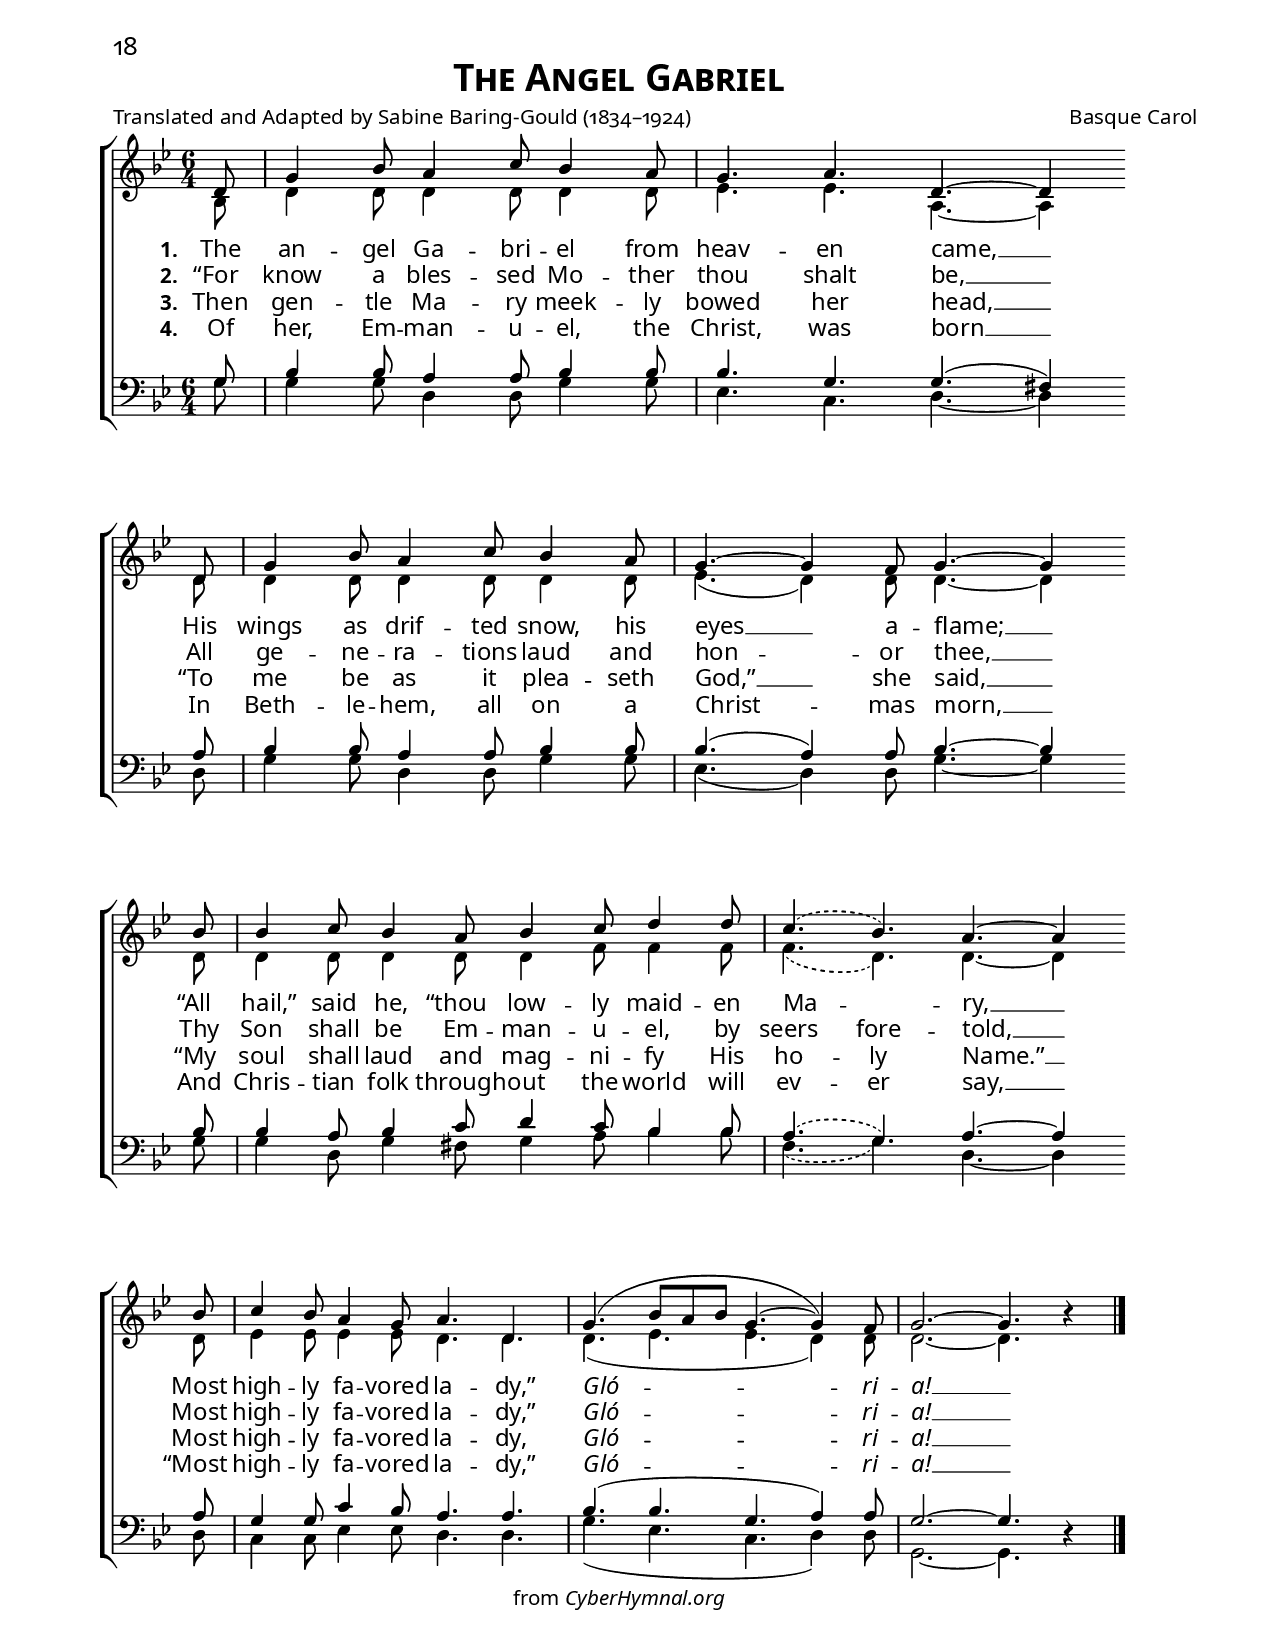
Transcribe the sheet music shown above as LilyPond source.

\version "2.14.2"
\include "util.ly"
\header {
  title = \markup{\override #'(font-name . "Garamond Premier Pro Semibold"){ \abs-fontsize #18 \smallCapsOldStyle"The Angel Gabriel"}}
  poet = \markup\oldStyleNum"Translated and Adapted by Sabine Baring-Gould (1834–1924)"
  composer = \markup\oldStyleNum"Basque Carol"
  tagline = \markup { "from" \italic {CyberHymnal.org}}
}
\paper {
  %print-all-headers = ##t
  paper-height = 11\in
  paper-width = 8.5\in
  indent = 0\in
  %system-system-spacing = #'((basic-distance . 10) (padding . 0))
  %system-system-spacing =
  %  #'((basic-distance . 0)
  %     (minimum-distance . 0)
  %     (padding . -0.35)
  %     (stretchability . 100))
  ragged-last-bottom = ##f
  ragged-bottom = ##f
  two-sided = ##t
  inner-margin = 1\in
  outer-margin = 0.75\in
  top-margin = 0.26\in
  bottom-margin = 0.25\in
  first-page-number = #018
  print-first-page-number = ##t
  headerLine = ""
  oddHeaderMarkup = \markup\fill-line{
     \override #'(font-name . "Garamond Premier Pro")\abs-fontsize #12.5
     \combine 
        \fill-line{"" \on-the-fly #print-page-number-check-first
        \oldStylePageNum""
        }
        \fill-line{\headerLine}
  }
  evenHeaderMarkup = \markup {
     \override #'(font-name . "Garamond Premier Pro")\abs-fontsize #12.5
     \combine
        \on-the-fly #print-page-number-check-first
        \oldStylePageNum""
        \fill-line{\headerLine}
  }
}
#(set-global-staff-size 18) \paper{ #(define fonts (make-pango-font-tree "Garamond Premier Pro" "Garamond Premier Pro" "Garamond Premier Pro" (/ 18 20))) }
global = {
  \key bes \major
  \time 6/4
}

sopMusic = \relative c' {
  \partial 8 d8 |
  \partial 8*9 g4 bes8 a4 c8 bes4 a8 |
  g4. a d,~ d4 \bar""\break d8 |
  
  \partial 8*9 g4 bes8 a4 c8 bes4 a8 |
  g4.~ g4 f8 g4.~ g4 \bar""\break bes8 |
  
  bes4 c8 bes4 a8 bes4 c8 d4 d8 |
  \slurDashed c4.( bes) \slurSolid a4.~ a4 \bar""\break bes8 |
  
  c4 bes8 a4 g8 a4. d, |
  g4.( bes8[ a bes] g4.~ g4) f8 |
  \partial 8*11 g2.~ g4. bes4\rest \bar "|."
}
sopWords = \lyricmode {
  
}

altoMusic = \relative c' {
  bes8 |
  d4 d8 d4 d8 d4 d8 |
  ees4. ees a,~ a4 d8 |
  
  d4 d8 d4 d8 d4 d8 |
  ees4.( d4) d8 d4.~ d4 d8 |
  
  d4 d8 d4 d8 d4 f8 f4 f8 |
  \slurDashed f4.( d) \slurSolid d4.~ d4 d8 |
  
  ees4 ees8 ees4 ees8 d4. d4. |
  d4.( ees ees d4) d8 |
  d2.~ d4. s4 \bar "|."
}
altoWords = \lyricmode {
  \dropLyricsV
  \set stanza = #"1. "
  The an -- gel Ga -- bri -- el from heav -- en came, __
  His wings as drif -- ted snow, his eyes __ a -- flame; __
  “All hail,” said he, “thou low -- ly maid -- en Ma -- ry, __
  Most high -- ly fa -- vored la -- dy,”
  \markup\italic Gló -- \markup\italic ri -- \markup\italic a! __
}
altoWordsII = \lyricmode {
  \dropLyricsV
  \set stanza = #"2. "
  “For know a bles -- sed Mo -- ther thou shalt be, __
  All ge -- ne -- ra -- tions laud and hon -- or thee, __
  Thy Son shall be Em -- man -- u -- el, by
  \set ignoreMelismata = ##t
  seers fore -- 
  \unset ignoreMelismata
  told, __
  Most high -- ly fa -- vored la -- dy,”
  \markup\italic Gló -- \markup\italic ri -- \markup\italic a! __
}
altoWordsIII = \lyricmode {
  \dropLyricsV
  \set stanza = #"3. "
  Then gen -- tle Ma -- ry meek -- ly bowed her head, __
  “To me be as it plea -- seth God,” __ she said, __
  “My soul shall laud and mag -- ni -- fy His
  \set ignoreMelismata = ##t
  ho -- ly
  \unset ignoreMelismata
  Name.”
__
  Most high -- ly fa -- vored la -- dy,
  \markup\italic Gló -- \markup\italic ri -- \markup\italic a! __
}
altoWordsIV = \lyricmode {
  \dropLyricsV
  \set stanza = #"4. "
  Of her, Em -- man -- u -- el, the Christ, was born __
  In Beth -- le -- hem, all on a Christ -- mas morn, __
  And Chris -- tian folk through -- out the world will
  \set ignoreMelismata = ##t
  ev -- er
  \unset ignoreMelismata
  say, __
  “Most high -- ly fa -- vored la -- dy,”
  \markup\italic Gló -- \markup\italic ri -- \markup\italic a! __
}

tenorMusic = \relative c' {
  g8 |
  bes4 bes8 a4 a8 bes4 bes8 |
  bes4. g g( fis4) a8 |
  
  bes4 bes8 a4 a8 bes4 bes8 |
  bes4.( a4) a8 bes4.~ bes4 bes8 |
  
  bes4 a8 bes4 c8 d4 c8 bes4 bes8 |
  \slurDashed a4.( g) \slurSolid a~ a4 a8 |
  
  g4 g8 c4 bes8 a4. a |
  bes4.( bes g a4) a8 |
  g2.~ g4. d4\rest \bar "|."
}
tenorWords = \lyricmode {

}

bassMusic = \relative c' {
  g8 |
  g4 g8 d4 d8 g4 g8 |
  ees4. c d~ d4 d8 |
  
  g4 g8 d4 d8 g4 g8 |
  ees4.( d4) d8 g4.~ g4 g8 |
  
  g4 d8 g4 fis8 g4 a8 bes4 bes8 |
  \slurDashed f4.( g) \slurSolid d4.~ d4 d8 |
  
  c4 c8 ees4 ees8 d4. d |
  g( ees c d4) d8 |
  g,2.~ g4. s4 \bar "|."
}
bassWords = \lyricmode {

}

\score {
  <<
   \new ChoirStaff <<
    \new Staff = women <<
      \new Voice = "sopranos" { \voiceOne << \global \sopMusic >> }
      \new Voice = "altos" { \voiceTwo << \global \altoMusic >> }
    >>
    \new Lyrics \with { alignAboveContext = #"women" \override VerticalAxisGroup #'nonstaff-relatedstaff-spacing = #'((basic-distance . 1))} \lyricsto "sopranos" \sopWords
    \new Lyrics = "altosIV"  \with { alignBelowContext = #"women" } \lyricsto "sopranos" \altoWordsIV
    \new Lyrics = "altosIII"  \with { alignBelowContext = #"women" } \lyricsto "sopranos" \altoWordsIII
    \new Lyrics = "altosII"  \with { alignBelowContext = #"women" } \lyricsto "sopranos" \altoWordsII
    \new Lyrics = "altos"  \with { alignBelowContext = #"women" } \lyricsto "sopranos" \altoWords
   \new Staff = men <<
      \clef bass
      \new Voice = "tenors" { \voiceOne << \global \tenorMusic >> }
      \new Voice = "basses" { \voiceTwo << \global \bassMusic >> }
    >>
    \new Lyrics \with { alignAboveContext = #"men" \override VerticalAxisGroup #'nonstaff-relatedstaff-spacing = #'((basic-distance . 1)) } \lyricsto "tenors" \tenorWords
    \new Lyrics \with { alignBelowContext = #"men" \override VerticalAxisGroup #'nonstaff-relatedstaff-spacing = #'((basic-distance . 1)) } \lyricsto "basses" \bassWords
  >>
%    \new PianoStaff << \new Staff { \new Voice { \pianoRH } } \new Staff { \clef "bass" \pianoLH } >>
  >>
  \layout {
  \context {
    \Lyrics
    \override LyricText #'font-size = #1.3
  }
    \context {
      \Score
      %\override SpacingSpanner #'base-shortest-duration = #(ly:make-moment 1 8)
      %\override SpacingSpanner #'common-shortest-duration = #(ly:make-moment 1 4)
    }
    \context {
      % Remove all empty staves
      % \Staff \RemoveEmptyStaves \override VerticalAxisGroup #'remove-first = ##t
    }
    \context {
      \Lyrics
      \override LyricText #'X-offset = #center-on-word
    }
  }
}

